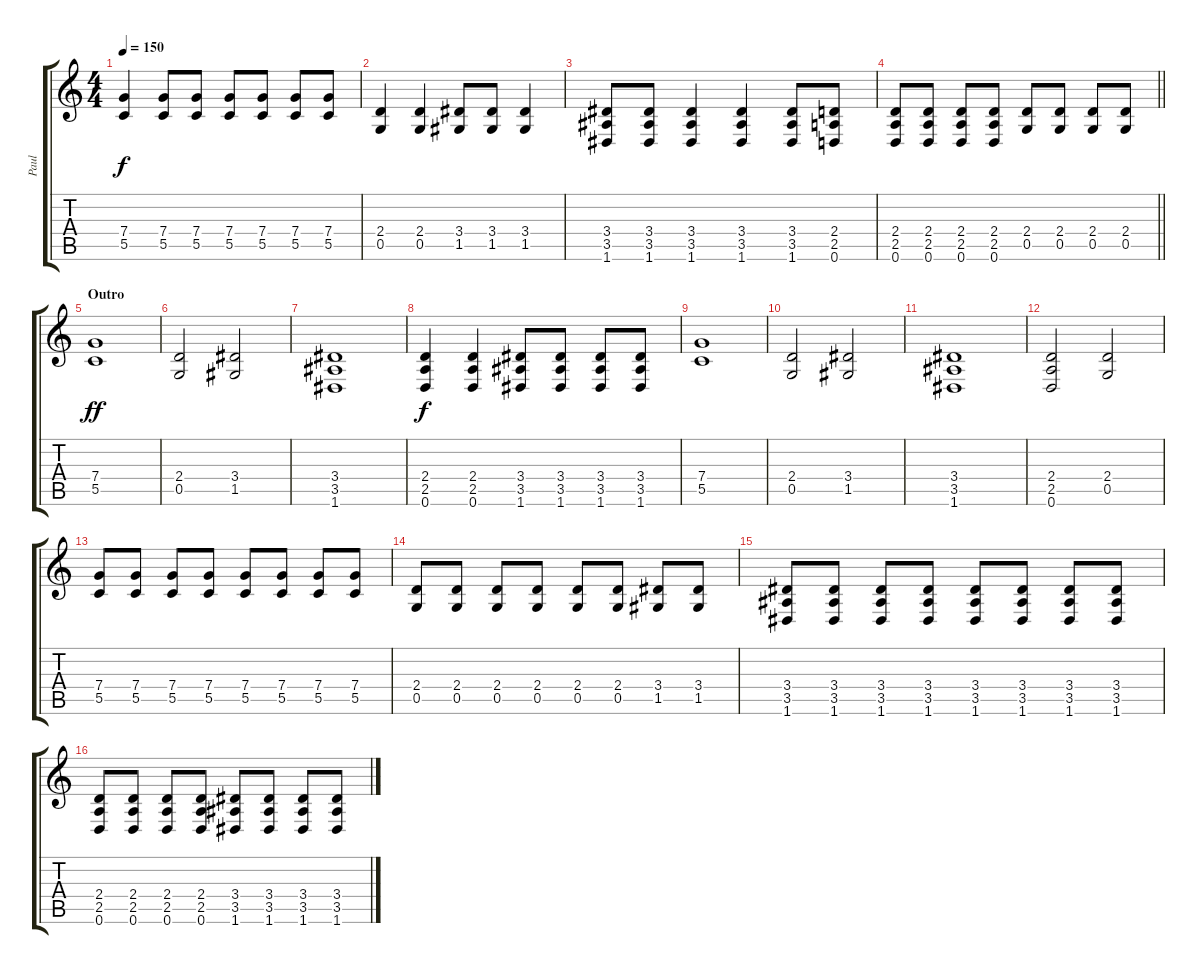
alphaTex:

\track ("Paul" "Paul") {instrument distortionguitar}
\staff {score tabs}
\tuning (D4 A3 F3 C3 G2 D2) {hide}
\ts (4 4)
\tempo 150
\clef g2
\ks c
(7.4 5.5).4{dy f} (7.4 5.5).8 (7.4 5.5).8 (7.4 5.5).8 (7.4 5.5).8 (7.4 5.5).8 (7.4 5.5).8 |
(2.4 0.5).4 (2.4 0.5).4 (3.4 1.5).8 (3.4 1.5).8 (3.4 1.5).4 |
(3.4 3.5 1.6).8 (3.4 3.5 1.6).8 (3.4 3.5 1.6).4 (3.4 3.5 1.6).4 (3.4 3.5 1.6).8 (2.4 2.5 0.6).8 |
\barLineRight lightlight
(2.4 2.5 0.6).8 (2.4 2.5 0.6).8 (2.4 2.5 0.6).8 (2.4 2.5 0.6).8 (2.4 0.5).8 (2.4 0.5).8 (2.4 0.5).8 (2.4 0.5).8 |
\section ("" "Outro")
(7.4 5.5).1{dy ff} |
(2.4 0.5).2 (3.4 1.5).2 |
(3.4 3.5 1.6).1 |
(2.4 2.5 0.6).4{dy f} (2.4 2.5 0.6).4 (3.4 3.5 1.6).8 (3.4 3.5 1.6).8 (3.4 3.5 1.6).8 (3.4 3.5 1.6).8 |
(7.4 5.5).1 |
(2.4 0.5).2 (3.4 1.5).2 |
(3.4 3.5 1.6).1 |
(2.4 2.5 0.6).2 (2.4 0.5).2 |
(7.4 5.5).8 (7.4 5.5).8 (7.4 5.5).8 (7.4 5.5).8 (7.4 5.5).8 (7.4 5.5).8 (7.4 5.5).8 (7.4 5.5).8 |
(2.4 0.5).8 (2.4 0.5).8 (2.4 0.5).8 (2.4 0.5).8 (2.4 0.5).8 (2.4 0.5).8 (3.4 1.5).8 (3.4 1.5).8 |
(3.4 3.5 1.6).8 (3.4 3.5 1.6).8 (3.4 3.5 1.6).8 (3.4 3.5 1.6).8 (3.4 3.5 1.6).8 (3.4 3.5 1.6).8 (3.4 3.5 1.6).8 (3.4 3.5 1.6).8 |
(2.4 2.5 0.6).8 (2.4 2.5 0.6).8 (2.4 2.5 0.6).8 (2.4 2.5 0.6).8 (3.4 3.5 1.6).8 (3.4 3.5 1.6).8 (3.4 3.5 1.6).8 (3.4 3.5 1.6).8
